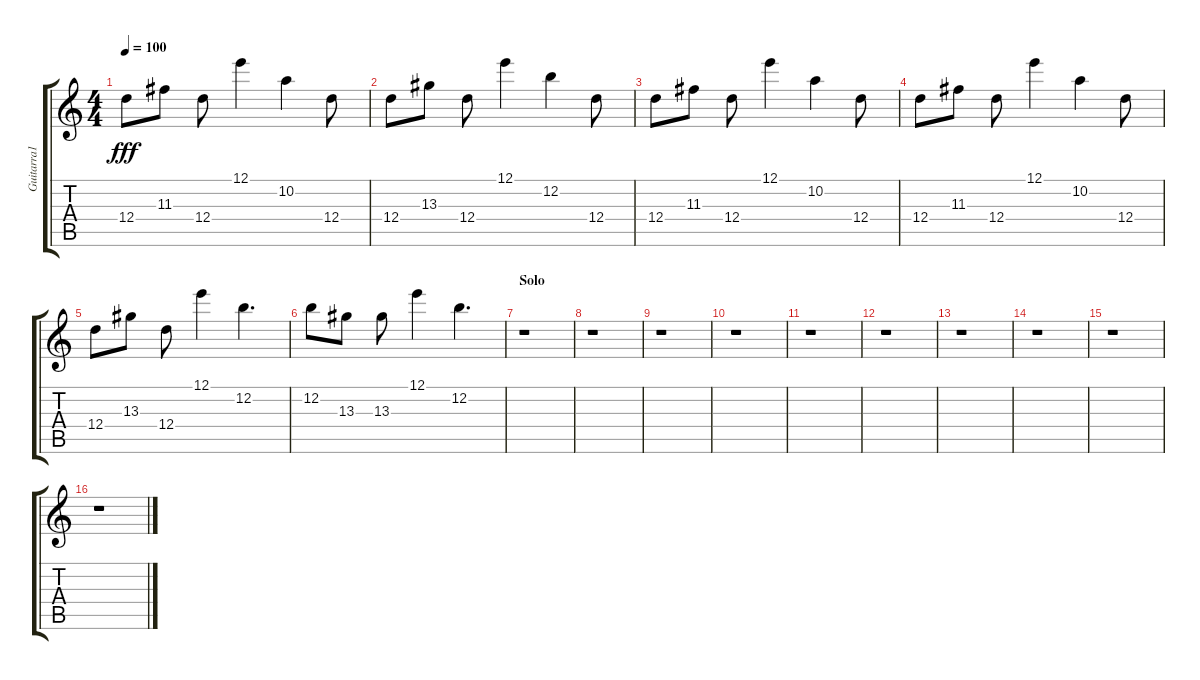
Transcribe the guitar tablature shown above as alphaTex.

\track ("Guitarra1" "Guitarra1") {instrument overdrivenguitar}
\staff {score tabs}
\tuning (E4 B3 G3 D3 A2 E2) {hide}
\ts (4 4)
\tempo 100
\clef g2
\ks c
12.4.8{dy fff} 11.3.8 12.4.8 12.1.4 10.2.4 12.4.8 |
12.4.8 13.3.8 12.4.8 12.1.4 12.2.4 12.4.8 |
12.4.8 11.3.8 12.4.8 12.1.4 10.2.4 12.4.8 |
12.4.8 11.3.8 12.4.8 12.1.4 10.2.4 12.4.8 |
12.4.8 13.3.8 12.4.8 12.1.4 12.2.4{d} |
12.2.8 13.3.8 13.3.8 12.1.4 12.2.4{d} |
\section ("" "Solo")
r.1 |
r.1 |
r.1 |
r.1 |
r.1 |
r.1 |
r.1 |
r.1 |
r.1 |
r.1
